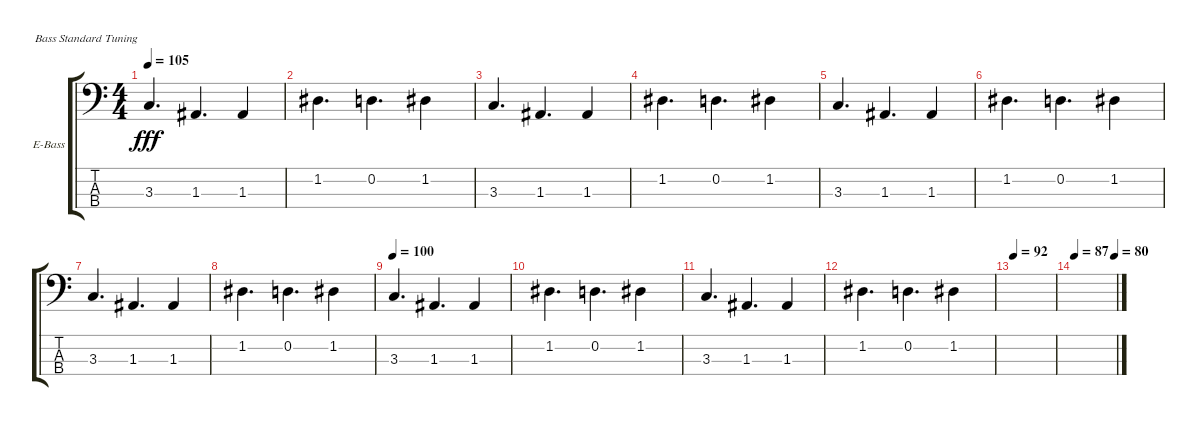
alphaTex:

\defaultSystemsLayout 4
\bracketExtendMode groupsimilarinstruments
\firstSystemTrackNameOrientation horizontal
\otherSystemsTrackNameOrientation horizontal
\track ("Кислый" "E-Bass") {instrument electricbassfinger}
\staff {score tabs}
\tuning (G2 D2 A1 E1)
\ts (4 4)
\tempo 105
\clef f4
\ks c
3.3.4{d dy fff} 1.3.4{d} 1.3.4 |
1.2.4{d} 0.2.4{d} 1.2.4 |
3.3.4{d} 1.3.4{d} 1.3.4 |
1.2.4{d} 0.2.4{d} 1.2.4 |
3.3.4{d} 1.3.4{d} 1.3.4 |
1.2.4{d} 0.2.4{d} 1.2.4 |
3.3.4{d} 1.3.4{d} 1.3.4 |
1.2.4{d} 0.2.4{d} 1.2.4 |
\tempo 100
3.3.4{d} 1.3.4{d} 1.3.4 |
1.2.4{d} 0.2.4{d} 1.2.4 |
3.3.4{d} 1.3.4{d} 1.3.4 |
1.2.4{d} 0.2.4{d} 1.2.4 |
\tempo 92
|
\tempo 87
\tempo (80 0.96875)
